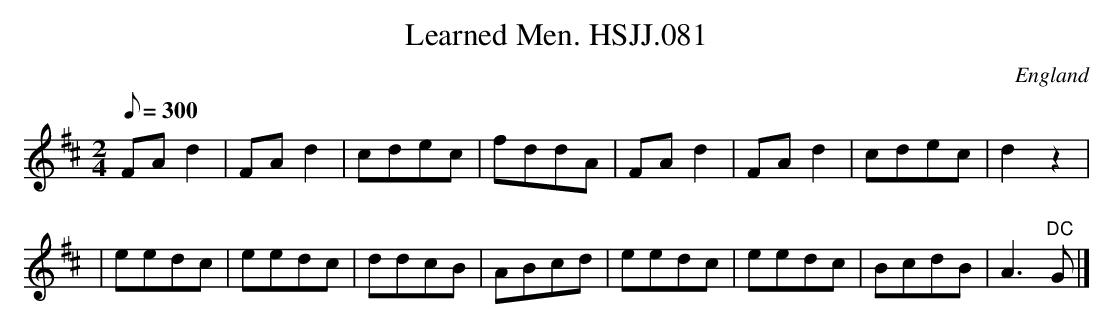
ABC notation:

X:1
T:Learned Men. HSJJ.081
M:2/4
L:1/8
Q:300
O:England
K:D
FAd2|FAd2|cdec|fddA|FAd2|FAd2|cdec|d2z2|!
|eedc|eedc|ddcB|ABcd|eedc|eedc|BcdB|A3"DC"G|]
